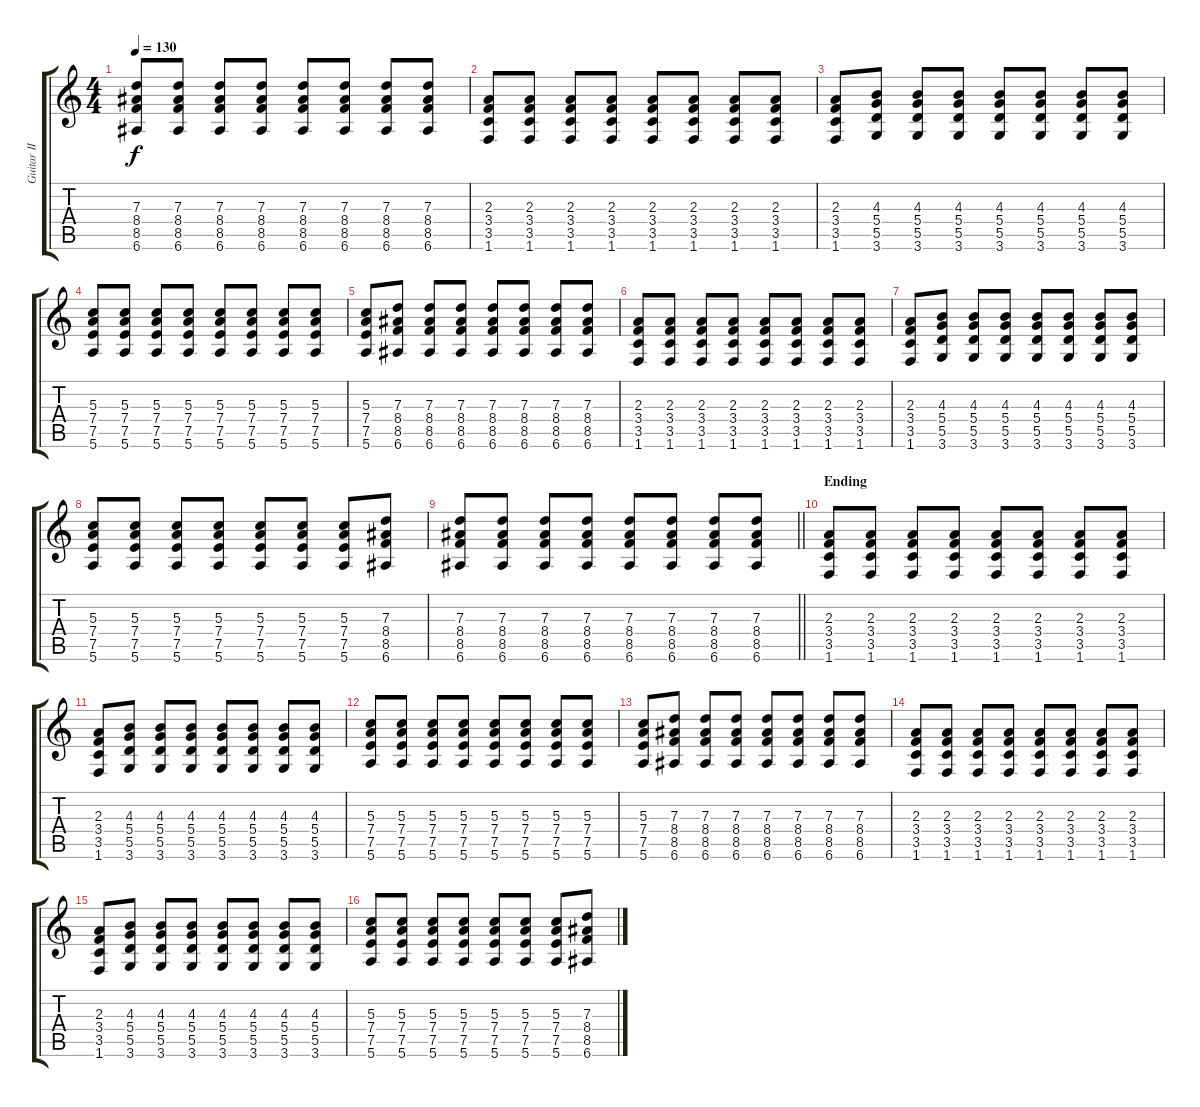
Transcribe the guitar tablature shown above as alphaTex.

\track ("Guitar II" "Guitar II") {instrument distortionguitar}
\staff {score tabs}
\tuning (E4 B3 G3 D3 A2 E2) {hide}
\ts (4 4)
\tempo 130
\clef g2
\ks c
(7.3 8.4 8.5 6.6).8{dy f} (7.3 8.4 8.5 6.6).8 (7.3 8.4 8.5 6.6).8 (7.3 8.4 8.5 6.6).8 (7.3 8.4 8.5 6.6).8 (7.3 8.4 8.5 6.6).8 (7.3 8.4 8.5 6.6).8 (7.3 8.4 8.5 6.6).8 |
(2.3 3.4 3.5 1.6).8 (2.3 3.4 3.5 1.6).8 (2.3 3.4 3.5 1.6).8 (2.3 3.4 3.5 1.6).8 (2.3 3.4 3.5 1.6).8 (2.3 3.4 3.5 1.6).8 (2.3 3.4 3.5 1.6).8 (2.3 3.4 3.5 1.6).8 |
(2.3 3.4 3.5 1.6).8 (4.3 5.4 5.5 3.6).8 (4.3 5.4 5.5 3.6).8 (4.3 5.4 5.5 3.6).8 (4.3 5.4 5.5 3.6).8 (4.3 5.4 5.5 3.6).8 (4.3 5.4 5.5 3.6).8 (4.3 5.4 5.5 3.6).8 |
(5.3 7.4 7.5 5.6).8 (5.3 7.4 7.5 5.6).8 (5.3 7.4 7.5 5.6).8 (5.3 7.4 7.5 5.6).8 (5.3 7.4 7.5 5.6).8 (5.3 7.4 7.5 5.6).8 (5.3 7.4 7.5 5.6).8 (5.3 7.4 7.5 5.6).8 |
(5.3 7.4 7.5 5.6).8 (7.3 8.4 8.5 6.6).8 (7.3 8.4 8.5 6.6).8 (7.3 8.4 8.5 6.6).8 (7.3 8.4 8.5 6.6).8 (7.3 8.4 8.5 6.6).8 (7.3 8.4 8.5 6.6).8 (7.3 8.4 8.5 6.6).8 |
(2.3 3.4 3.5 1.6).8 (2.3 3.4 3.5 1.6).8 (2.3 3.4 3.5 1.6).8 (2.3 3.4 3.5 1.6).8 (2.3 3.4 3.5 1.6).8 (2.3 3.4 3.5 1.6).8 (2.3 3.4 3.5 1.6).8 (2.3 3.4 3.5 1.6).8 |
(2.3 3.4 3.5 1.6).8 (4.3 5.4 5.5 3.6).8 (4.3 5.4 5.5 3.6).8 (4.3 5.4 5.5 3.6).8 (4.3 5.4 5.5 3.6).8 (4.3 5.4 5.5 3.6).8 (4.3 5.4 5.5 3.6).8 (4.3 5.4 5.5 3.6).8 |
(5.3 7.4 7.5 5.6).8 (5.3 7.4 7.5 5.6).8 (5.3 7.4 7.5 5.6).8 (5.3 7.4 7.5 5.6).8 (5.3 7.4 7.5 5.6).8 (5.3 7.4 7.5 5.6).8 (5.3 7.4 7.5 5.6).8 (7.3 8.4 8.5 6.6).8 |
\barLineRight lightlight
(7.3 8.4 8.5 6.6).8 (7.3 8.4 8.5 6.6).8 (7.3 8.4 8.5 6.6).8 (7.3 8.4 8.5 6.6).8 (7.3 8.4 8.5 6.6).8 (7.3 8.4 8.5 6.6).8 (7.3 8.4 8.5 6.6).8 (7.3 8.4 8.5 6.6).8 |
\section ("" "Ending")
(2.3 3.4 3.5 1.6).8 (2.3 3.4 3.5 1.6).8 (2.3 3.4 3.5 1.6).8 (2.3 3.4 3.5 1.6).8 (2.3 3.4 3.5 1.6).8 (2.3 3.4 3.5 1.6).8 (2.3 3.4 3.5 1.6).8 (2.3 3.4 3.5 1.6).8 |
(2.3 3.4 3.5 1.6).8 (4.3 5.4 5.5 3.6).8 (4.3 5.4 5.5 3.6).8 (4.3 5.4 5.5 3.6).8 (4.3 5.4 5.5 3.6).8 (4.3 5.4 5.5 3.6).8 (4.3 5.4 5.5 3.6).8 (4.3 5.4 5.5 3.6).8 |
(5.3 7.4 7.5 5.6).8 (5.3 7.4 7.5 5.6).8 (5.3 7.4 7.5 5.6).8 (5.3 7.4 7.5 5.6).8 (5.3 7.4 7.5 5.6).8 (5.3 7.4 7.5 5.6).8 (5.3 7.4 7.5 5.6).8 (5.3 7.4 7.5 5.6).8 |
(5.3 7.4 7.5 5.6).8 (7.3 8.4 8.5 6.6).8 (7.3 8.4 8.5 6.6).8 (7.3 8.4 8.5 6.6).8 (7.3 8.4 8.5 6.6).8 (7.3 8.4 8.5 6.6).8 (7.3 8.4 8.5 6.6).8 (7.3 8.4 8.5 6.6).8 |
(2.3 3.4 3.5 1.6).8 (2.3 3.4 3.5 1.6).8 (2.3 3.4 3.5 1.6).8 (2.3 3.4 3.5 1.6).8 (2.3 3.4 3.5 1.6).8 (2.3 3.4 3.5 1.6).8 (2.3 3.4 3.5 1.6).8 (2.3 3.4 3.5 1.6).8 |
(2.3 3.4 3.5 1.6).8 (4.3 5.4 5.5 3.6).8 (4.3 5.4 5.5 3.6).8 (4.3 5.4 5.5 3.6).8 (4.3 5.4 5.5 3.6).8 (4.3 5.4 5.5 3.6).8 (4.3 5.4 5.5 3.6).8 (4.3 5.4 5.5 3.6).8 |
(5.3 7.4 7.5 5.6).8 (5.3 7.4 7.5 5.6).8 (5.3 7.4 7.5 5.6).8 (5.3 7.4 7.5 5.6).8 (5.3 7.4 7.5 5.6).8 (5.3 7.4 7.5 5.6).8 (5.3 7.4 7.5 5.6).8 (7.3 8.4 8.5 6.6).8
